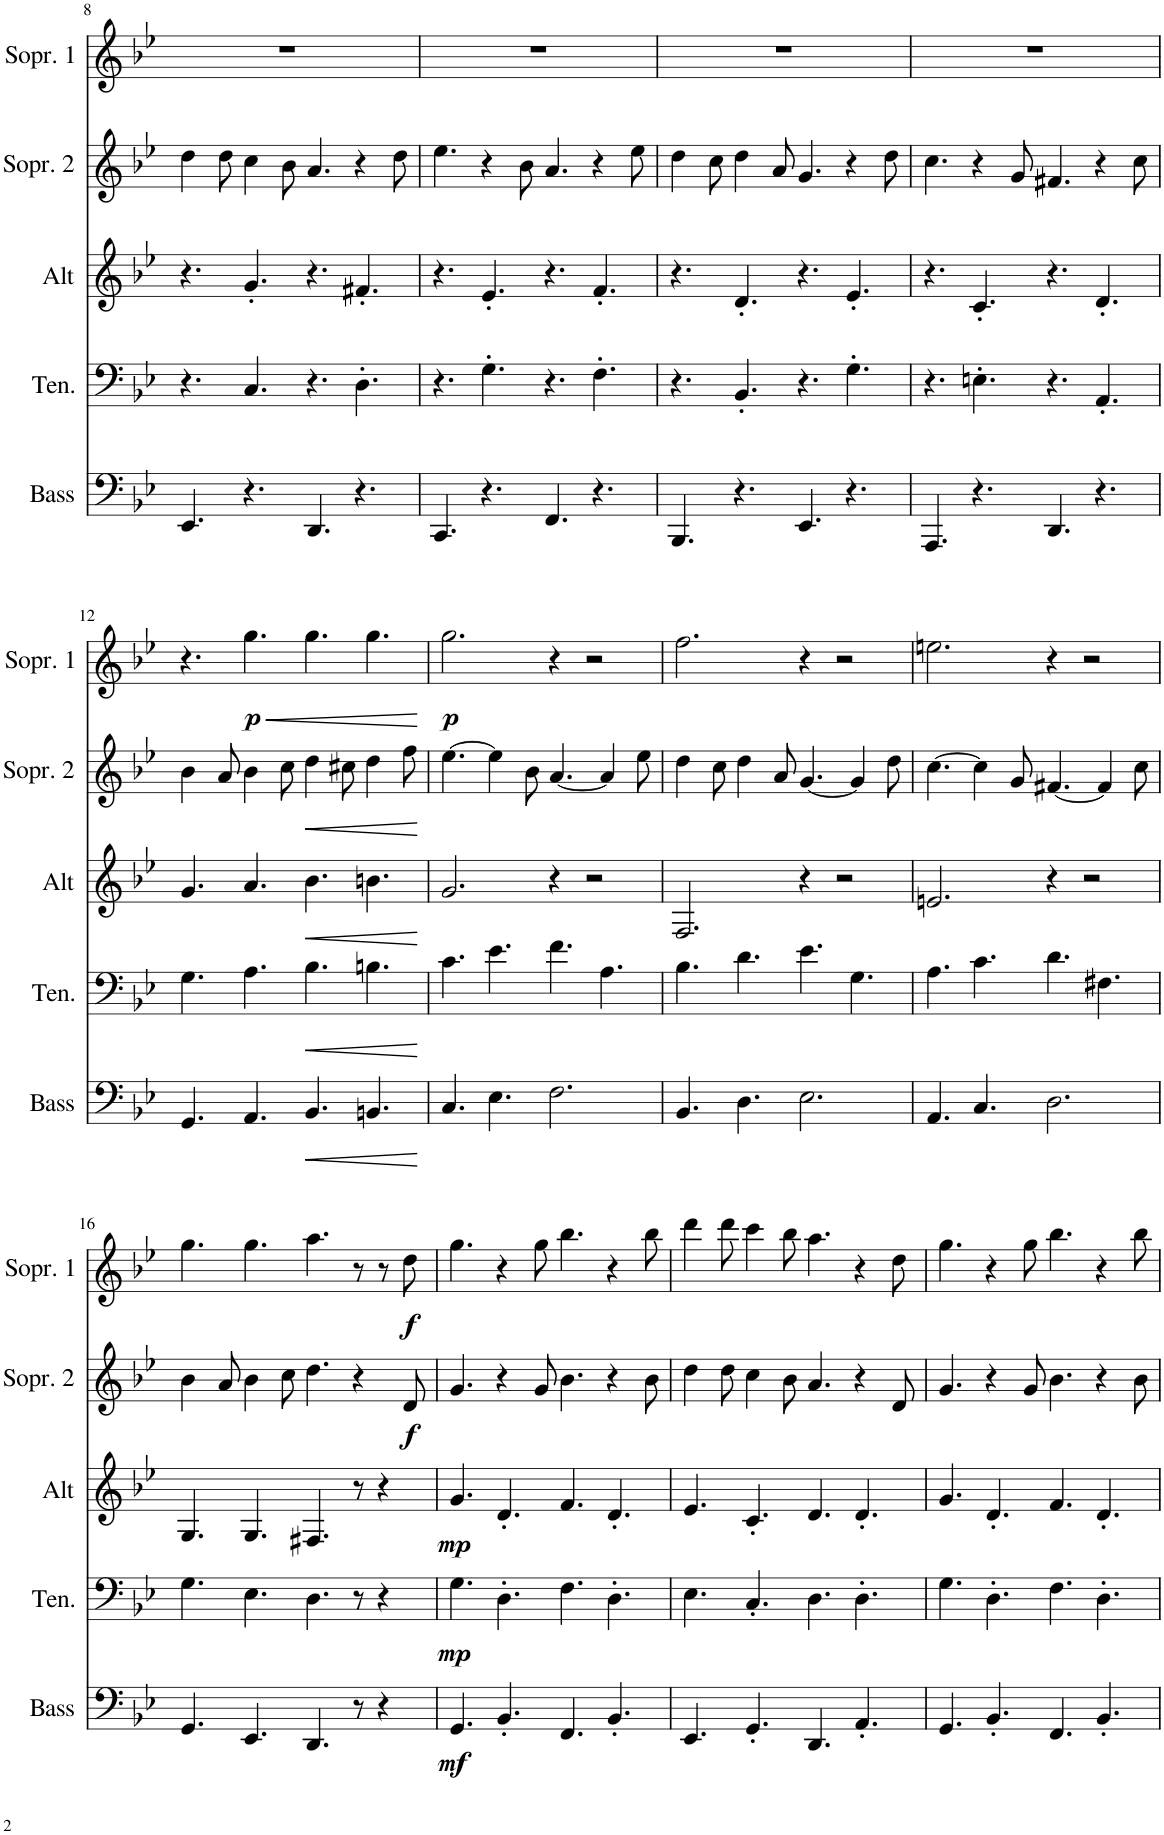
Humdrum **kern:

**kern	**dynam	**kern	**dynam	**kern	**dynam	**kern	**dynam	**kern	**dynam
*part5	*part5	*part4	*part4	*part3	*part3	*part2	*part2	*part1	*part1
*staff5	*staff5	*staff4	*staff4	*staff3	*staff3	*staff2	*staff2	*staff1	*staff1
*I"Bass	*	*I"Tenor	*	*I"Alt	*	*I"Sopran 2	*	*I"Sopran 1	*
*I'Bass	*	*I'Ten.	*	*I'Alt	*	*I'Sopr. 2	*	*I'Sopr. 1	*
!!LO:PB:g=z
*clefF4	*	*clefF4	*	*clefG2	*	*clefG2	*	*clefG2	*
*	*	*	*	*ITrd1c2	*	*ITrd1c2	*	*	*
*k[b-e-]	*	*k[b-e-]	*	*k[b-e-]	*	*k[b-e-]	*	*k[b-e-]	*
*M12/8	*	*M12/8	*	*M12/8	*	*M12/8	*	*M12/8	*
=8	=8	=8	=8	=8	=8	=8	=8	=8	=8
4.EE-/	.	4.r	.	4.r	.	4dd\	.	1.r	.
.	.	.	.	.	.	8dd\	.	.	.
4.r	.	4.C/	.	4.g'/	.	4cc\	.	.	.
.	.	.	.	.	.	8b-\	.	.	.
4.DD/	.	4.r	.	4.r	.	4.a/	.	.	.
4.r	.	4.D'\	.	4.f#X'/	.	4r	.	.	.
.	.	.	.	.	.	8dd\	.	.	.
=9	=9	=9	=9	=9	=9	=9	=9	=9	=9
4.CC/	.	4.r	.	4.r	.	4.ee-\	.	1.r	.
4.r	.	4.G'\	.	4.e-'/	.	4r	.	.	.
.	.	.	.	.	.	8b-\	.	.	.
4.FF/	.	4.r	.	4.r	.	4.a/	.	.	.
4.r	.	4.F'\	.	4.f'/	.	4r	.	.	.
.	.	.	.	.	.	8ee-\	.	.	.
=10	=10	=10	=10	=10	=10	=10	=10	=10	=10
4.BBB-/	.	4.r	.	4.r	.	4dd\	.	1.r	.
.	.	.	.	.	.	8cc\	.	.	.
4.r	.	4.BB-'/	.	4.d'/	.	4dd\	.	.	.
.	.	.	.	.	.	8a/	.	.	.
4.EE-/	.	4.r	.	4.r	.	4.g/	.	.	.
4.r	.	4.G'\	.	4.e-'/	.	4r	.	.	.
.	.	.	.	.	.	8dd\	.	.	.
=11	=11	=11	=11	=11	=11	=11	=11	=11	=11
4.AAA/	.	4.r	.	4.r	.	4.cc\	.	1.r	.
4.r	.	4.En'\	.	4.c'/	.	4r	.	.	.
.	.	.	.	.	.	8g/	.	.	.
4.DD/	.	4.r	.	4.r	.	4.f#X/	.	.	.
4.r	.	4.AA'/	.	4.d'/	.	4r	.	.	.
.	.	.	.	.	.	8cc\	.	.	.
!!LO:LB:g=z
=12	=12	=12	=12	=12	=12	=12	=12	=12	=12
4.GG/	.	4.G\	.	4.g/	.	4b-\	.	4.r	.
.	.	.	.	.	.	8a/	.	.	.
!	!	!	!	!	!	!	!	!	!LO:HP:b
!	!	!	!	!	!	!	!	!	!LO:DY:n=1:b
4.AA/	.	4.A\	.	4.a/	.	4b-\	.	4.gg\	< p
.	.	.	.	.	.	8cc\	.	.	.
!	!LO:HP:b	!	!LO:HP:b	!	!LO:HP:b	!	!LO:HP:b	!	!
4.BB-/	<	4.B-\	<	4.b-\	<	4dd\	<	4.gg\	.
.	.	.	.	.	.	8cc#X\	.	.	.
4.BBn/	.	4.Bn\	.	4.bn\	.	4dd\	.	4.gg\	.
.	.	.	.	.	.	8ff\	.	.	.
.	[	.	[	.	[	.	[	.	[
=13	=13	=13	=13	=13	=13	=13	=13	=13	=13
!	!	!	!	!	!	!	!	!	!LO:DY:b
4.C/	.	4.c\	.	2.g/	.	[4.ee-\	.	2.gg\	p
4.E-\	.	4.e-\	.	.	.	4ee-\]	.	.	.
.	.	.	.	.	.	8b-\	.	.	.
2.F\	.	4.f\	.	4r	.	[4.a/	.	4r	.
.	.	.	.	2r	.	.	.	2r	.
.	.	4.A\	.	.	.	4a/]	.	.	.
.	.	.	.	.	.	8ee-\	.	.	.
=14	=14	=14	=14	=14	=14	=14	=14	=14	=14
4.BB-/	.	4.B-\	.	2.F/	.	4dd\	.	2.ff\	.
.	.	.	.	.	.	8cc\	.	.	.
4.D\	.	4.d\	.	.	.	4dd\	.	.	.
.	.	.	.	.	.	8a/	.	.	.
2.E-\	.	4.e-\	.	4r	.	[4.g/	.	4r	.
.	.	.	.	2r	.	.	.	2r	.
.	.	4.G\	.	.	.	4g/]	.	.	.
.	.	.	.	.	.	8dd\	.	.	.
=15	=15	=15	=15	=15	=15	=15	=15	=15	=15
4.AA/	.	4.A\	.	2.en/	.	[4.cc\	.	2.een\	.
4.C/	.	4.c\	.	.	.	4cc\]	.	.	.
.	.	.	.	.	.	8g/	.	.	.
2.D\	.	4.d\	.	4r	.	[4.f#X/	.	4r	.
.	.	.	.	2r	.	.	.	2r	.
.	.	4.F#X\	.	.	.	4f#/]	.	.	.
.	.	.	.	.	.	8cc\	.	.	.
!!LO:LB:g=z
=16	=16	=16	=16	=16	=16	=16	=16	=16	=16
4.GG/	.	4.G\	.	4.G/	.	4b-\	.	4.gg\	.
.	.	.	.	.	.	8a/	.	.	.
4.EE-/	.	4.E-\	.	4.G/	.	4b-\	.	4.gg\	.
.	.	.	.	.	.	8cc\	.	.	.
4.DD/	.	4.D\	.	4.F#X/	.	4.dd\	.	4.aa\	.
8r	.	8r	.	8r	.	4r	.	8r	.
4r	.	4r	.	4r	.	.	.	8r	.
!	!	!	!	!	!	!	!LO:DY:b	!	!LO:DY:b
.	.	.	.	.	.	8d/	f	8dd\	f
=17	=17	=17	=17	=17	=17	=17	=17	=17	=17
!	!LO:DY:b	!	!LO:DY:b	!	!LO:DY:b	!	!	!	!
4.GG/	mf	4.G\	mp	4.g/	mp	4.g/	.	4.gg\	.
4.BB-'/	.	4.D'\	.	4.d'/	.	4r	.	4r	.
.	.	.	.	.	.	8g/	.	8gg\	.
4.FF/	.	4.F\	.	4.f/	.	4.b-\	.	4.bb-\	.
4.BB-'/	.	4.D'\	.	4.d'/	.	4r	.	4r	.
.	.	.	.	.	.	8b-\	.	8bb-\	.
=18	=18	=18	=18	=18	=18	=18	=18	=18	=18
4.EE-/	.	4.E-\	.	4.e-/	.	4dd\	.	4ddd\	.
.	.	.	.	.	.	8dd\	.	8ddd\	.
4.GG'/	.	4.C'/	.	4.c'/	.	4cc\	.	4ccc\	.
.	.	.	.	.	.	8b-\	.	8bb-\	.
4.DD/	.	4.D\	.	4.d/	.	4.a/	.	4.aa\	.
4.AA'/	.	4.D'\	.	4.d'/	.	4r	.	4r	.
.	.	.	.	.	.	8d/	.	8dd\	.
=19	=19	=19	=19	=19	=19	=19	=19	=19	=19
4.GG/	.	4.G\	.	4.g/	.	4.g/	.	4.gg\	.
4.BB-'/	.	4.D'\	.	4.d'/	.	4r	.	4r	.
.	.	.	.	.	.	8g/	.	8gg\	.
4.FF/	.	4.F\	.	4.f/	.	4.b-\	.	4.bb-\	.
4.BB-'/	.	4.D'\	.	4.d'/	.	4r	.	4r	.
.	.	.	.	.	.	8b-\	.	8bb-\	.
=	=	=	=	=	=	=	=	=	=
*-	*-	*-	*-	*-	*-	*-	*-	*-	*-
